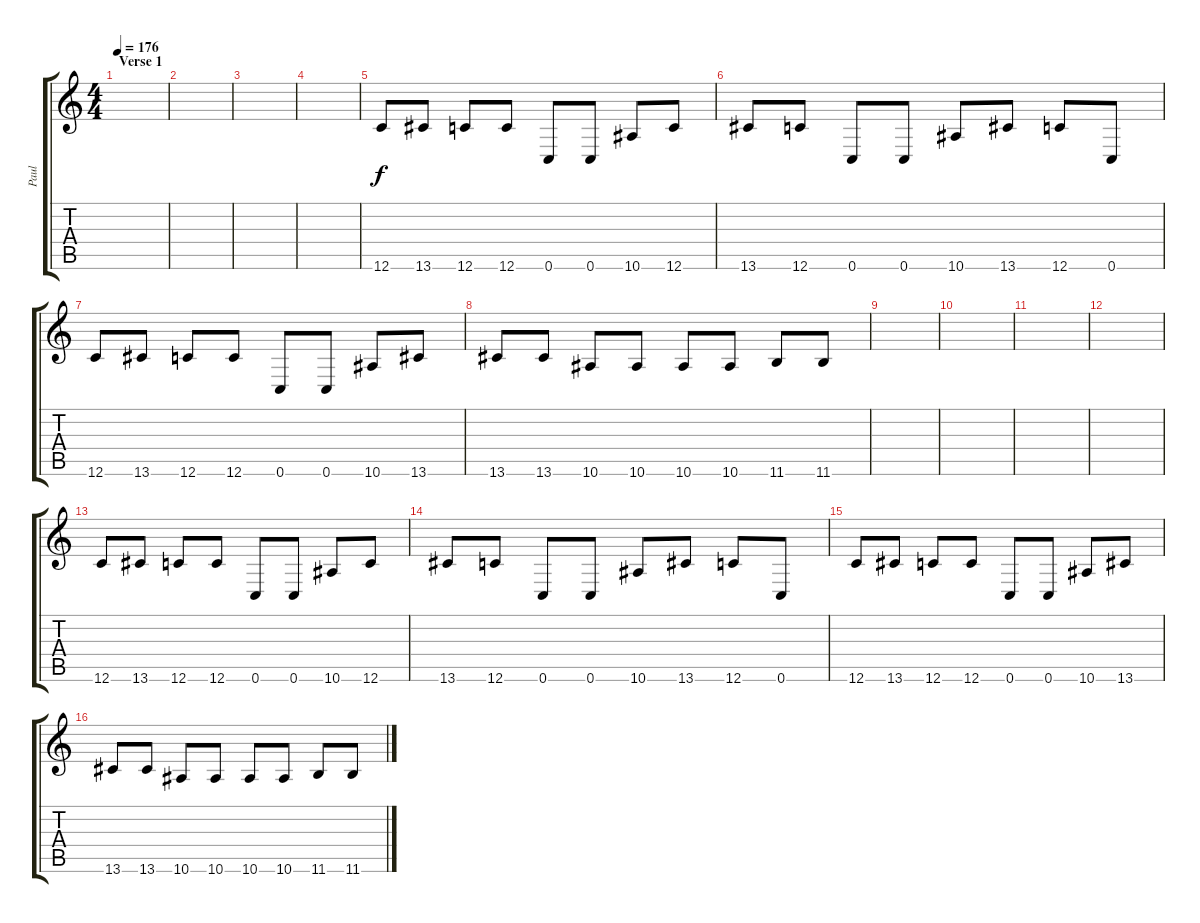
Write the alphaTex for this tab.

\track ("Paul" "Paul") {instrument distortionguitar}
\staff {score tabs}
\tuning (D4 A3 F3 C3 G2 C2) {hide}
\ts (4 4)
\section ("" "Verse 1")
\tempo 176
\clef g2
\ks c
|
|
|
|
12.6.8 13.6.8 12.6.8 12.6.8 0.6.8 0.6.8 10.6.8 12.6.8 |
13.6.8 12.6.8 0.6.8 0.6.8 10.6.8 13.6.8 12.6.8 0.6.8 |
12.6.8 13.6.8 12.6.8 12.6.8 0.6.8 0.6.8 10.6.8 13.6.8 |
13.6.8 13.6.8 10.6.8 10.6.8 10.6.8 10.6.8 11.6.8 11.6.8 |
|
|
|
|
12.6.8 13.6.8 12.6.8 12.6.8 0.6.8 0.6.8 10.6.8 12.6.8 |
13.6.8 12.6.8 0.6.8 0.6.8 10.6.8 13.6.8 12.6.8 0.6.8 |
12.6.8 13.6.8 12.6.8 12.6.8 0.6.8 0.6.8 10.6.8 13.6.8 |
13.6.8 13.6.8 10.6.8 10.6.8 10.6.8 10.6.8 11.6.8 11.6.8
